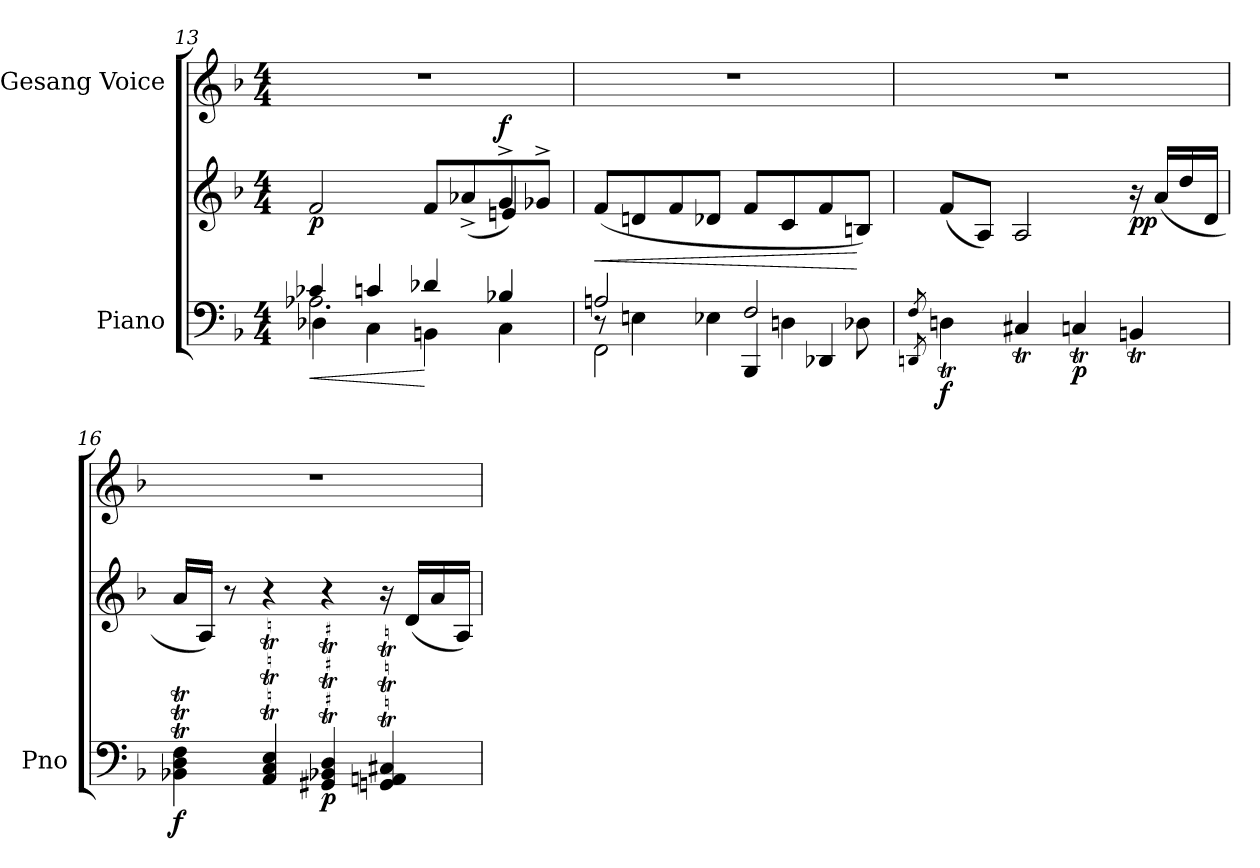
**kern	**kern	**dynam	**kern
*part2	*part2	*part2	*part1
*staff3	*staff2	*staff2/3	*staff1
*I"Piano	*	*	*I"Gesang Voice
*I'Pno	*	*	*
*clefF4	*clefG2	*	*clefG2
*k[b-]	*k[b-]	*	*k[b-]
*M4/4	*M4/4	*	*M4/4
=13	=13	=13	=13
!	!	!LO:HP:b=2	!
*^	*	*	*
*	*^	*	*	*
!	!	!	!	!LO:HP:n=1:b	!
*	*	*	*^	*	*
!	!	!	!	!	!LO:DY:n=1:b	!
(4c-X/	2.A-X\	4D-X\	2f/	2.ryy	< < p	1r
4cn/	.	4C\	.	.	.	.
4d-X/	.	4BBn\	8f/L	.	[	.
.	.	.	(8a-X^>/	.	.	.
!	!	!	!	!	!LO:DY:n=2:a	!
4ryy	4B-X/	4C\	8g^>/	4en/)	f	.
.	.	.	8g-X^>/J)	.	.	.
*v	*v	*v	*	*	*	*
*	*v	*v	*	*
.	.	[	.
=14	=14	=14	=14
*^	*	*	*
*	*^	*	*	*
!	!	!	!	!LO:HP:b	!
2An/	8r	2FF\	(8f/L	<	1r
.	4En\	.	8dn/	.	.
.	.	.	8f/	.	.
.	4E-X\	.	8d-X/J	.	.
2F/	.	4BBB-/	8f/L	.	.
.	4Dn\	.	8c/	.	.
.	.	4DD-X/	8f/	.	.
.	8D-X\	.	8Bn/J)	[	.
*	*v	*v	*	*	*
=15	=15	=15	=15	=15
(8qF/	8qDDn/	.	.	.
!	!	!	!LO:DY:b=2	!
1ryy	4DnT\	(8f/L)	f	1r
.	.	8A/J)	.	.
.	4C#Xt/	2A/	.	.
!	!	!	!LO:DY:b=2	!
.	4CnT/	.	p	.
!	!	!	!LO:DY:b	!
.	4BBnt/	16r	pp	.
.	.	(16a/LL	.	.
.	.	16dd/	.	.
.	.	16d/JJ	.	.
*v	*v	*	*	*
=16	=16	=16	=16
!	!	!LO:DY:b=2	!
4BB-X\T 4D\T 4F\T	16a/LL	f	1r
.	16A/JJ)	.	.
.	8r	.	.
4AA/T 4C/T 4E/T	4r	.	.
!	!	!LO:DY:b=2	!
4GG#X/T 4BB-/T 4D/T	4r	p	.
4GGn/T 4AA/T 4C#X/T	16r	.	.
.	(16d/LL	.	.
.	16a/	.	.
.	16A/JJ)	.	.
=	=	=	=
*-	*-	*-	*-
